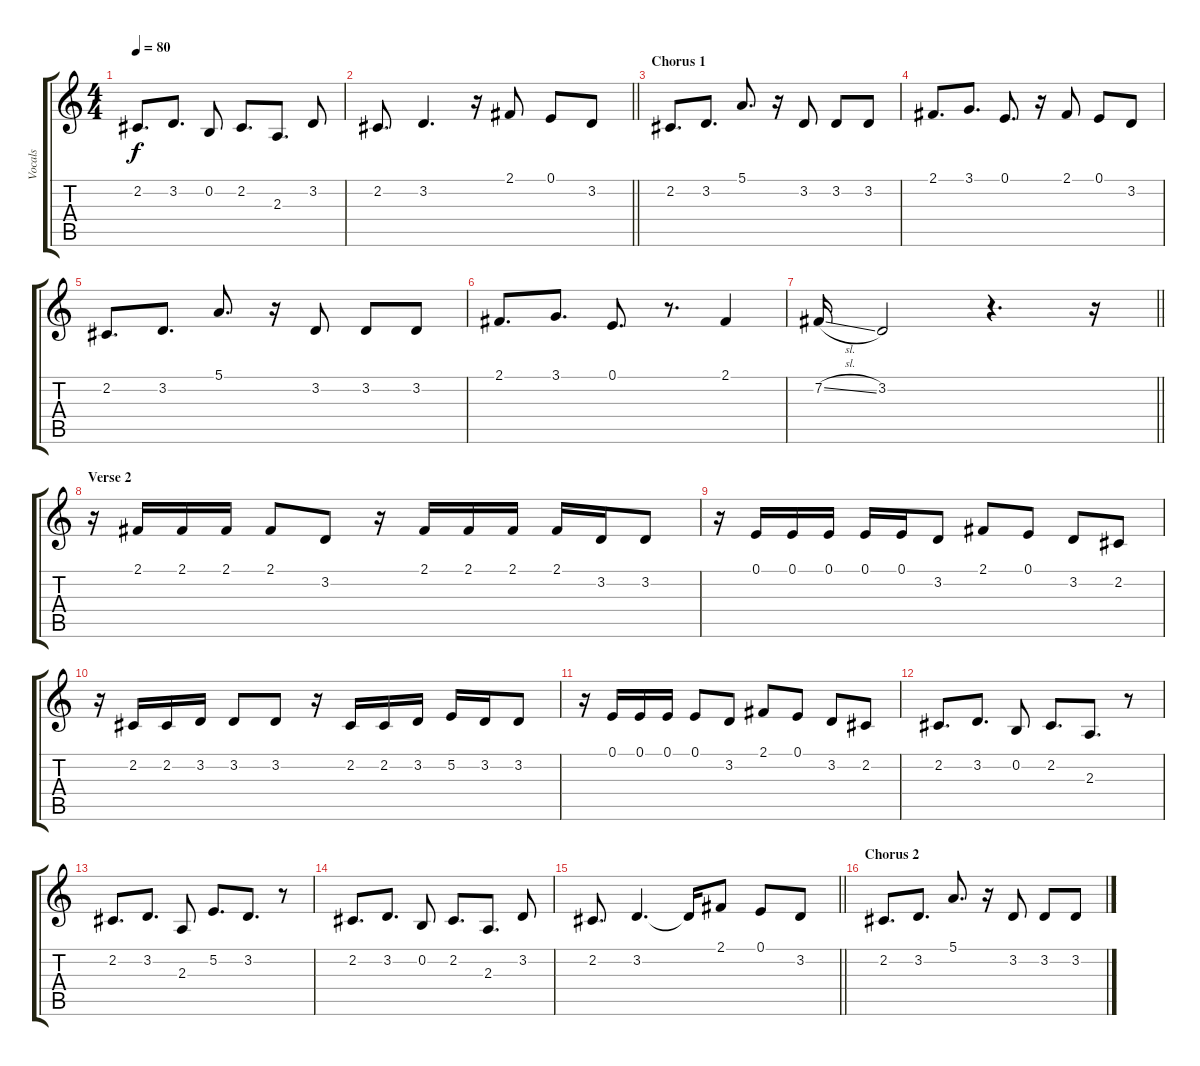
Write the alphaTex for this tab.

\track ("Vocals" "Vocals") {instrument oboe}
\staff {score tabs}
\tuning (E4 B3 G3 D3 A2 D2) {hide}
\ts (4 4)
\tempo 80
\clef g2
\ks c
2.2.8{d dy f} 3.2.8{d} 0.2.8 2.2.8{d} 2.3.8{d} 3.2.8 |
\barLineRight lightlight
2.2.8{d} 3.2.4{d} r.16 2.1.8 0.1.8 3.2.8 |
\section ("" "Chorus 1")
2.2.8{d} 3.2.8{d} 5.1.8{d} r.16 3.2.8 3.2.8 3.2.8 |
2.1.8{d} 3.1.8{d} 0.1.8{d} r.16 2.1.8 0.1.8 3.2.8 |
2.2.8{d} 3.2.8{d} 5.1.8{d} r.16 3.2.8 3.2.8 3.2.8 |
2.1.8{d} 3.1.8{d} 0.1.8{d} r.8{d} 2.1.4 |
\barLineRight lightlight
7.2{sl}.16 3.2.2 r.4{d} r.16 |
\section ("" "Verse 2")
r.16 2.1.16 2.1.16 2.1.16 2.1.8 3.2.8 r.16 2.1.16 2.1.16 2.1.16 2.1.16 3.2.16 3.2.8 |
r.16 0.1.16 0.1.16 0.1.16 0.1.16 0.1.16 3.2.8 2.1.8 0.1.8 3.2.8 2.2.8 |
r.16 2.2.16 2.2.16 3.2.16 3.2.8 3.2.8 r.16 2.2.16 2.2.16 3.2.16 5.2.16 3.2.16 3.2.8 |
r.16 0.1.16 0.1.16 0.1.16 0.1.8 3.2.8 2.1.8 0.1.8 3.2.8 2.2.8 |
2.2.8{d} 3.2.8{d} 0.2.8 2.2.8{d} 2.3.8{d} r.8 |
2.2.8{d} 3.2.8{d} 2.3.8 5.2.8{d} 3.2.8{d} r.8 |
2.2.8{d} 3.2.8{d} 0.2.8 2.2.8{d} 2.3.8{d} 3.2.8 |
\barLineRight lightlight
2.2.8{d} 3.2.4{d} 3.2{t}.16 2.1.8 0.1.8 3.2.8 |
\section ("" "Chorus 2")
2.2.8{d} 3.2.8{d} 5.1.8{d} r.16 3.2.8 3.2.8 3.2.8
